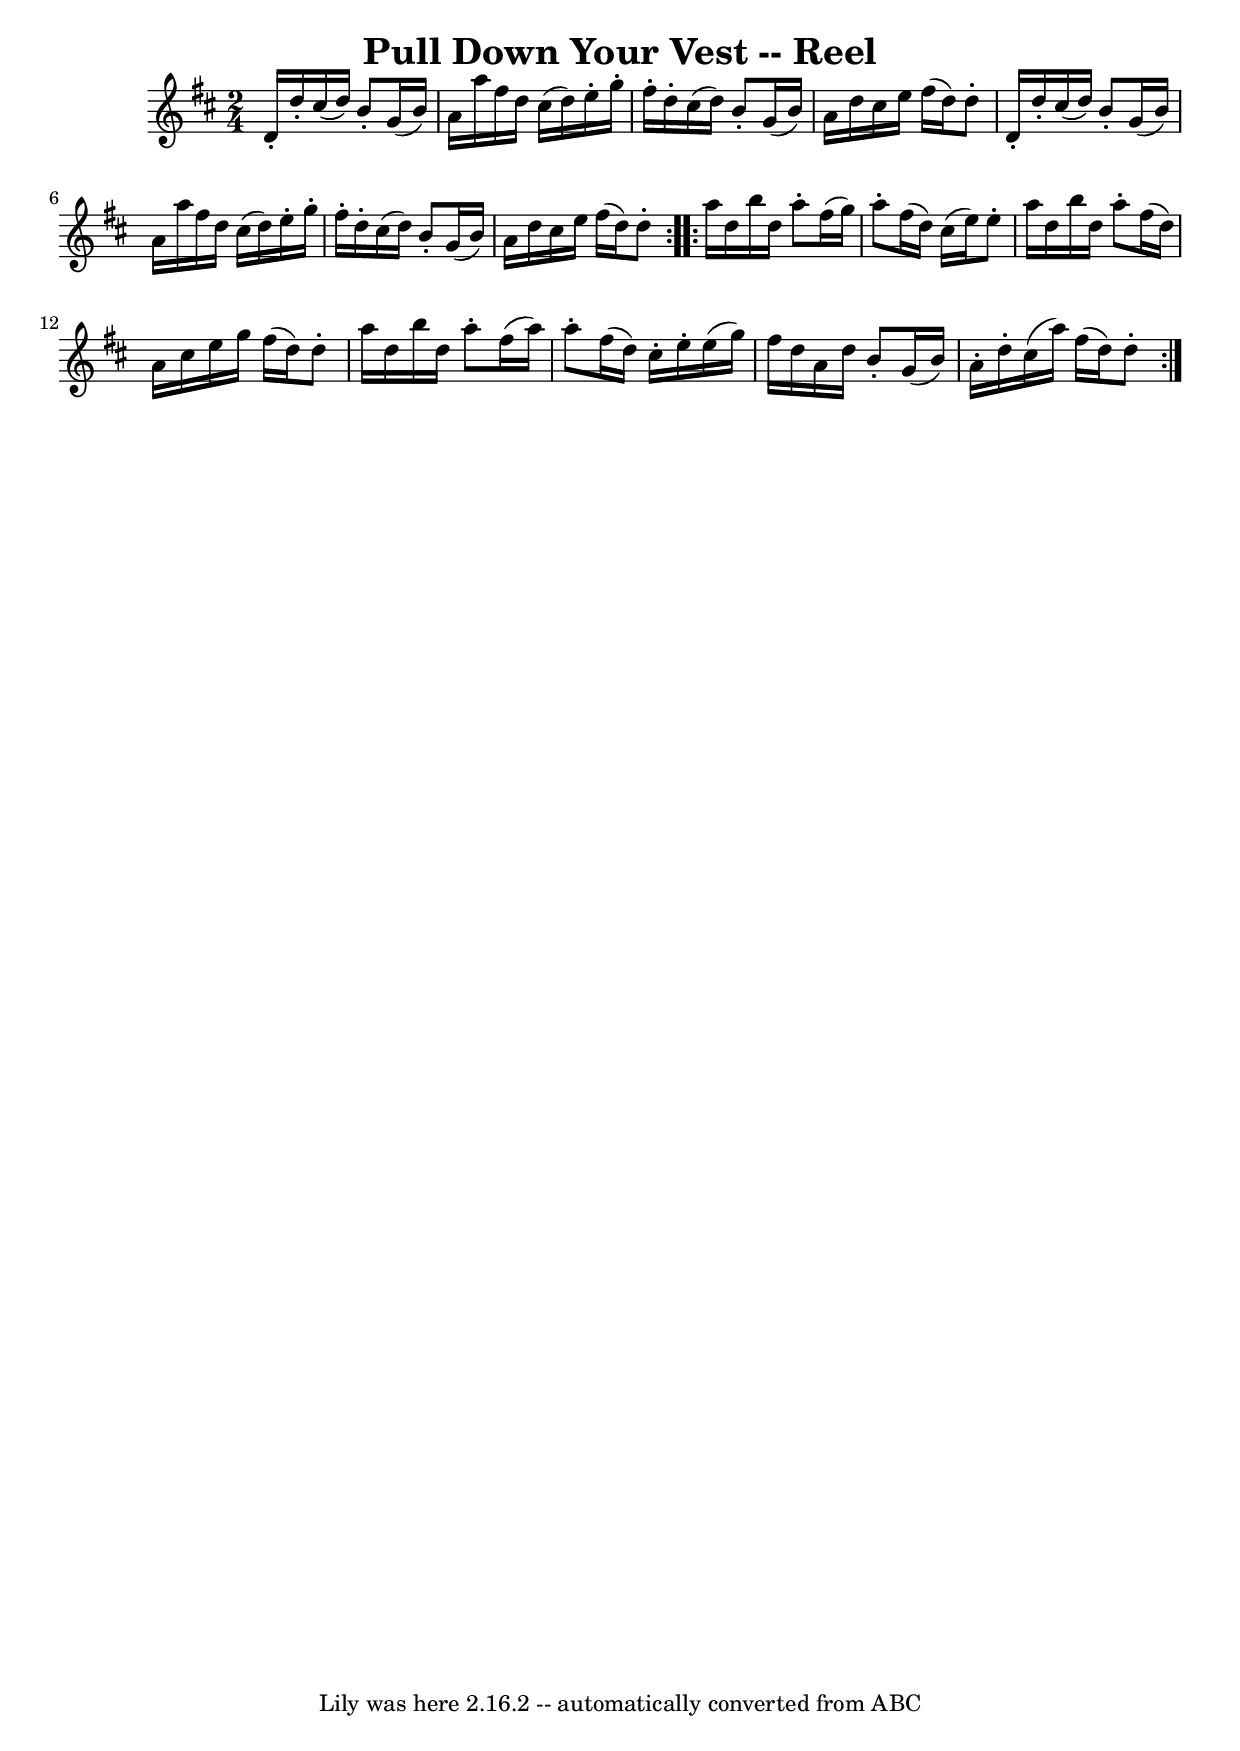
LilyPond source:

\version "2.7.40"
\include "Mammoth.ily"
\header {
	%% book = "Ryan's Mammoth Collection"
	crossRefNumber = "1"
	footnotes = "\\\\183"
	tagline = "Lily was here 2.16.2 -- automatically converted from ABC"
	title = "Pull Down Your Vest -- Reel"
}
voicedefault =  {


\repeat volta 2 {
\time 2/4 \key d \major d'16 -. d''16 -. cis''16 (d''16) b'8 -. 
 g'16 (b'16)   |
 a'16 a''16 fis''16 d''16 cis''16 (
 d''16) e''16 -. g''16 -.   |
 fis''16 -. d''16 -. cis''16 
(d''16) b'8 -. g'16 (b'16)   |
 a'16 d''16    
cis''16 e''16 fis''16 (d''16) d''8 -.   |
 d'16 -.   
d''16 -. cis''16 (d''16) b'8 -. g'16 (b'16)   |
 a'16 
 a''16 fis''16 d''16 cis''16 (d''16) e''16 -. g''16 -.   
|
 fis''16 -. d''16 -. cis''16 (d''16) b'8 -. g'16 (
b'16)   |
 a'16 d''16 cis''16 e''16 fis''16 (d''16  
-) d''8 -.   } \repeat volta 2 { a''16 d''16 b''16 d''16 a''8 
-. fis''16 (g''16)   |
 a''8 -. fis''16 (d''16)   
cis''16 (e''16) e''8 -.   |
 a''16 d''16 b''16 d''16   
 a''8 -. fis''16 (d''16)   |
 a'16 cis''16 e''16 g''16 
 fis''16 (d''16) d''8 -.   |
 a''16 d''16 b''16    
d''16 a''8 -. fis''16 (a''16)   |
 a''8 -. fis''16 (
d''16) cis''16 -. e''16 -. e''16 (g''16)   |
 fis''16    
d''16 a'16 d''16 b'8 -. g'16 (b'16)   |
 a'16 -.   
d''16 -. cis''16 (a''16) fis''16 (d''16) d''8 -.   }   
}

\score{
    <<

	\context Staff="default"
	{
	    \voicedefault 
	}

    >>
	\layout {
	}
	\midi {}
}
